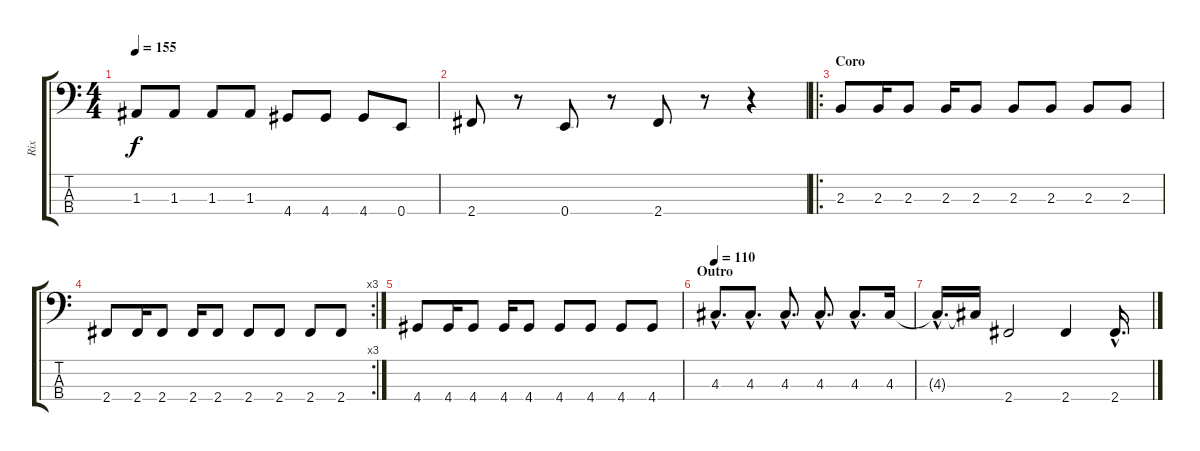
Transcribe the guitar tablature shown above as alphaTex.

\track ("Rix" "Rix") {instrument slapbass2}
\staff {score tabs}
\tuning (G2 D2 A1 E1) {hide}
\ts (4 4)
\tempo 155
\clef f4
\ks c
1.3.8{dy f} 1.3.8 1.3.8 1.3.8 4.4.8 4.4.8 4.4.8 0.4.8 |
2.4.8 r.8 0.4.8 r.8 2.4.8 r.8 r.4 |
\ro
\section ("" "Coro")
2.3.8 2.3.16 2.3.8 2.3.16 2.3.8 2.3.8 2.3.8 2.3.8 2.3.8 |
\rc 3
2.4.8 2.4.16 2.4.8 2.4.16 2.4.8 2.4.8 2.4.8 2.4.8 2.4.8 |
4.4.8 4.4.16 4.4.8 4.4.16 4.4.8 4.4.8 4.4.8 4.4.8 4.4.8 |
\section ("" "Outro")
\tempo 110
4.3{hac}.8{d} 4.3{hac}.8{d} 4.3{hac}.8{d} 4.3{hac}.8{d} 4.3{hac}.8{d} 4.3.16 |
4.3{hac t}.16{d} 4.3{t}.16 2.4.2 2.4.4 2.4{hac}.16{d}
